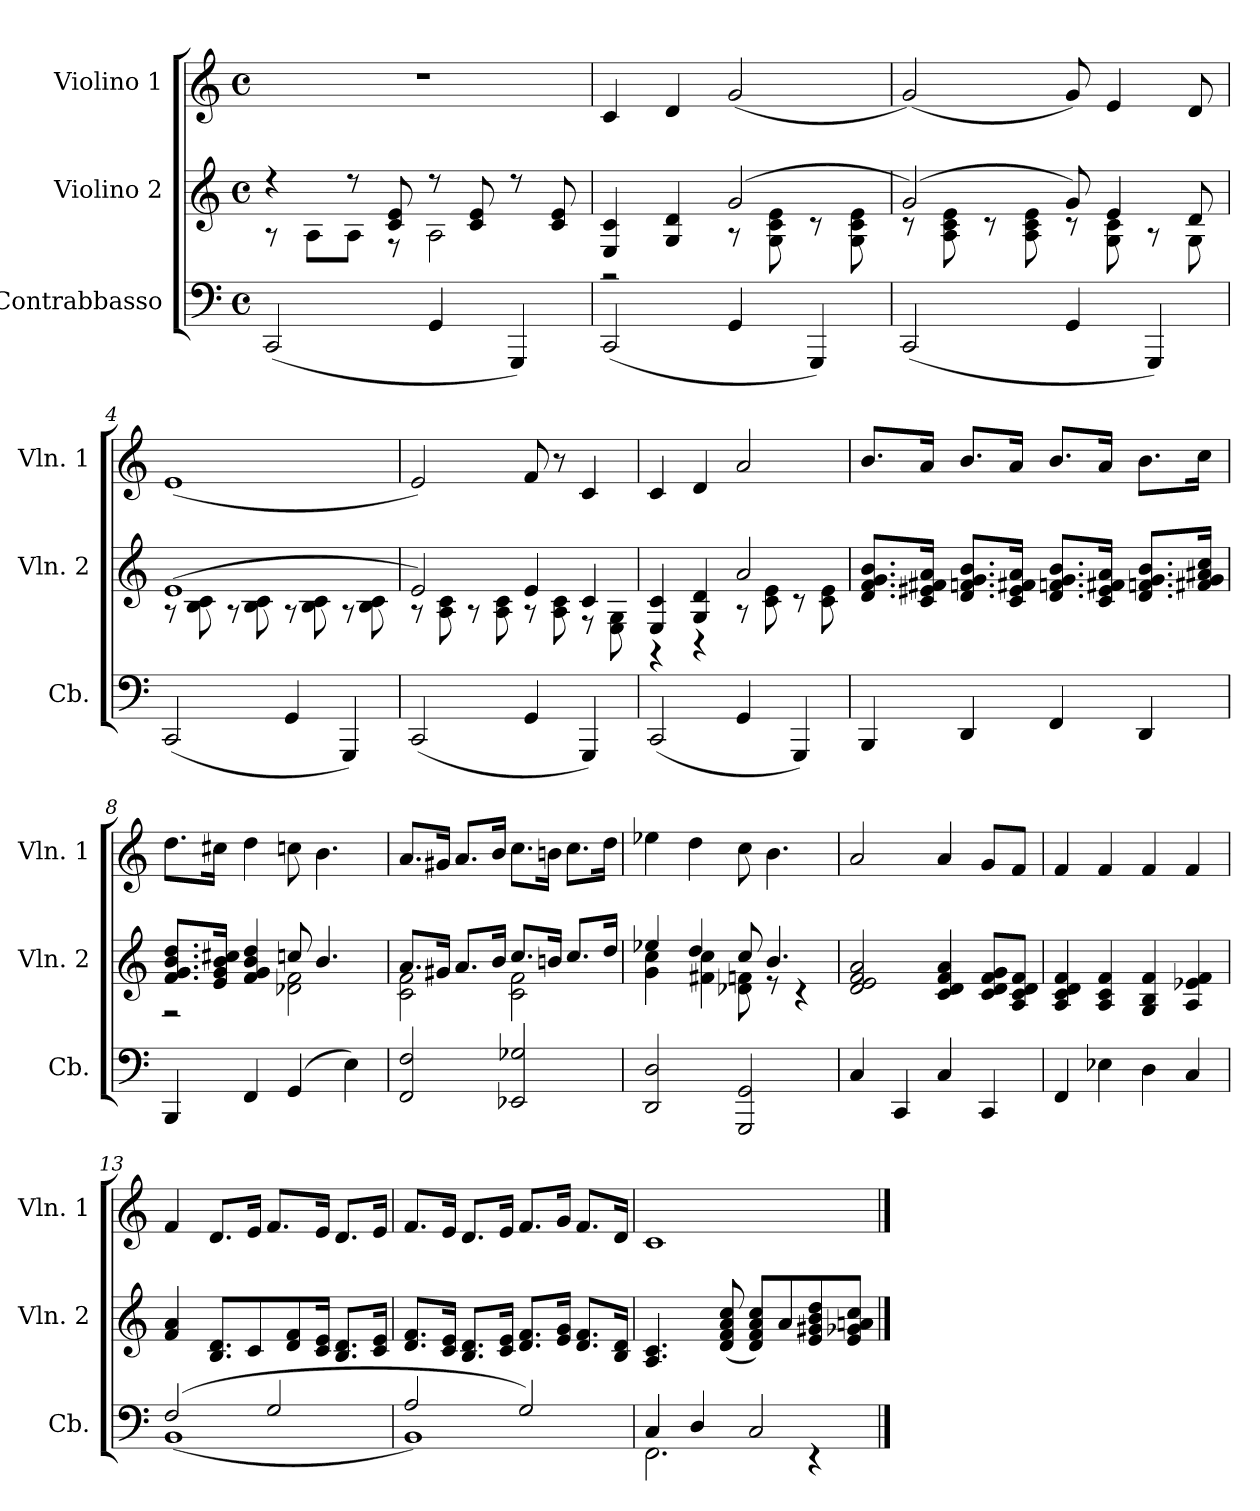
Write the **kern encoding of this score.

**kern	**kern	**kern
*part3	*part2	*part1
*staff3	*staff2	*staff1
*I"Contrabbasso	*I"Violino 2	*I"Violino 1
*I'Cb.	*I'Vln. 2	*I'Vln. 1
*clefF4	*clefG2	*clefG2
*ITrd7c12	*	*
*k[]	*k[]	*k[]
*M4/4	*M4/4	*M4/4
*met(c)	*met(c)	*met(c)
=1	=1	=1
*	*^	*
(<2CCC/	4r	8r	1r
.	.	8A\L	.
.	8r	8A\J	.
.	8c/ 8e/	8r	.
4GGG/	8r	2A\	.
.	8c/ 8e/	.	.
4GGGG/)	8r	.	.
.	8c/ 8e/	.	.
=2	=2	=2	=2
(<2CCC/	4E/ 4c/	2r	4c/
.	4G/ 4d/	.	4d/
4GGG/	(>2g/	8r	(<2g/
.	.	8G\ 8c\ 8e\	.
4GGGG/)	.	8r	.
.	.	8G\ 8c\ 8e\	.
=3	=3	=3	=3
(<2CCC/	(>2g/)	8r	(<2g/)
.	.	8A\ 8c\ 8e\	.
.	.	8r	.
.	.	8A\ 8c\ 8e\	.
4GGG/	8g/)	8r	8g/)
.	4e/	8G\ 8c\	4e/
4GGGG/)	.	8r	.
.	8d/	8G\	8d/
!!LO:LB:g=z
=4	=4	=4	=4
(<2CCC/	(>1e	8r	(<1e
.	.	8B\ 8c\	.
.	.	8r	.
.	.	8B\ 8c\	.
4GGG/	.	8r	.
.	.	8B\ 8c\	.
4GGGG/)	.	8r	.
.	.	8B\ 8c\	.
=5	=5	=5	=5
(<2CCC/	2e/)	8r	2e/)
.	.	8A\ 8c\	.
.	.	8r	.
.	.	8A\ 8c\	.
4GGG/	4e/	8r	8f/
.	.	8A\ 8c\	8r
4GGGG/)	4c/	8r	4c/
.	.	8E\ 8G\	.
=6	=6	=6	=6
(<2CCC/	4E/ 4c/	4r	4c/
.	4G/ 4d/	4r	4d/
4GGG/	2a/	8r	2a/
.	.	8c\ 8e\	.
4GGGG/)	.	8r	.
.	.	8c\ 8e\	.
*	*v	*v	*
!!LO:LB:g=z
=7	=7	=7
4BBBB/	8.d/ 8.f/ 8.g/ 8.b/L	8.b/L
.	16c/ 16e#X/ 16f#X/ 16a/Jk	16a/Jk
4DDD/	8.d/ 8.fn/ 8.g/ 8.b/L	8.b/L
.	16c/ 16e#/ 16f#X/ 16a/Jk	16a/Jk
4FFF/	8.d/ 8.fn/ 8.g/ 8.b/L	8.b/L
.	16c/ 16e#/ 16f#X/ 16a/Jk	16a/Jk
4DDD/	8.d/ 8.fn/ 8.g/ 8.b/L	8.b\L
.	16f#X/ 16g/ 16a#X/ 16cc/Jk	16cc\Jk
=8	=8	=8
*	*^	*
4BBBB/	8.f/ 8.g/ 8.b/ 8.dd/L	2r	8.dd\L
.	16e/ 16g/ 16b/ 16cc#X/Jk	.	16cc#X\Jk
4FFF/	4f/ 4g/ 4b/ 4dd/	.	4dd\
(>4GGG/	8ccn/	2d-X\ 2f\	8ccn\
.	4.b/	.	4.b\
4EE\)	.	.	.
!!LO:LB:g=z
=9	=9	=9	=9
2FFF/ 2FF/	8.a/L	2c\ 2f\	8.a/L
.	16g#X/Jk	.	16g#X/Jk
.	8.a/L	.	8.a/L
.	16b/Jk	.	16b/Jk
2EEE-X/ 2GG-X/	8.cc/L	2c\ 2f\	8.cc\L
.	16bn/Jk	.	16bn\Jk
.	8.cc/L	.	8.cc\L
.	16dd/Jk	.	16dd\Jk
=10	=10	=10	=10
2DDD/ 2DD/	4ee-X/	4g\ 4cc\	4ee-X\
.	4dd/	4f#X\ 4cc\	4dd\
2GGGG/ 2GGG/	8cc/	8d-X\ 8fn\	8cc\
.	4.b/	8r	4.b\
.	.	4r	.
*	*v	*v	*
=11	=11	=11
4CC/	2d/ 2e/ 2f/ 2a/	2a/
4CCC/	.	.
4CC/	4c/ 4d/ 4f/ 4a/	4a/
4CCC/	8c/ 8d/ 8f/ 8g/L	8g/L
.	8A/ 8c/ 8d/ 8f/J	8f/J
=12	=12	=12
4FFF/	4A/ 4c/ 4d/ 4f/	4f/
4EE-X\	4A/ 4c/ 4f/	4f/
4DD\	4G/ 4B/ 4f/	4f/
4CC/	4A/ 4e-X/ 4f/	4f/
!!LO:PB:g=z
=13	=13	=13
*^	*	*
(>2FF/	(<1BBB	4f/ 4a/	4f/
.	.	8.B/ 8.d/L	8.d/L
.	.	8c/	16e/Jk
2GG/	.	.	8.f/L
.	.	8d/ 8f/	.
.	.	16c/ 16e/Jk	16e/Jk
.	.	8.B/ 8.d/L	8.d/L
.	.	16c/ 16e/Jk	16e/Jk
=14	=14	=14	=14
2AA/	1BBB)	8.d/ 8.f/L	8.f/L
.	.	16c/ 16e/Jk	16e/Jk
.	.	8.B/ 8.d/L	8.d/L
.	.	16c/ 16e/Jk	16e/Jk
2GG/)	.	8.d/ 8.f/L	8.f/L
.	.	16e/ 16g/Jk	16g/Jk
.	.	8.d/ 8.f/L	8.f/L
.	.	16B/ 16d/Jk	16d/Jk
=15	=15	=15	=15
4CC/	2.FFF\	4.A/ 4.c/	1c
4DD/	.	.	.
.	.	(<8d/ 8f/ 8a/ 8cc/	.
2CC/	.	8d/ 8f/ 8a/ 8cc/L)	.
.	.	8a/	.
.	4r	8e/ 8g#X/ 8b/ 8dd/	.
.	.	8e/ 8g-X/ 8an/ 8cc/J	.
*v	*v	*	*
==	==	==
*-	*-	*-
